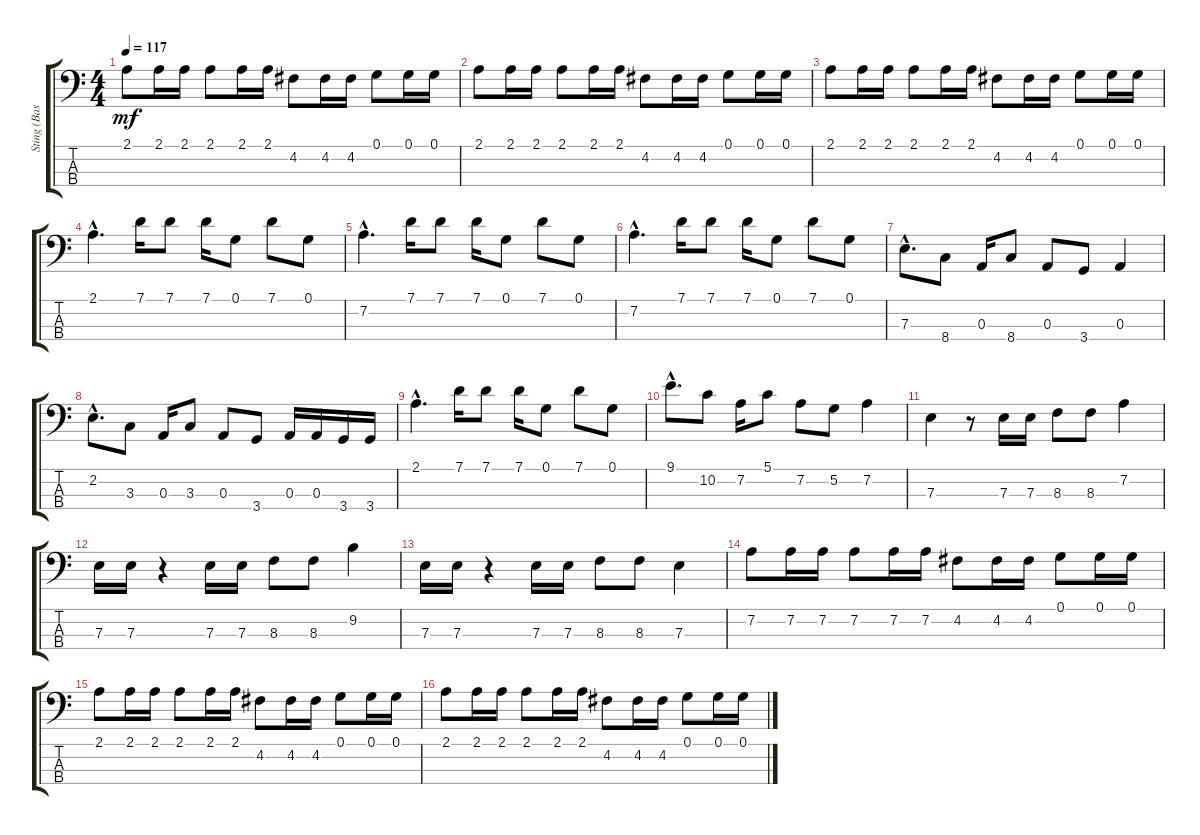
\track ("Sting (Basse)" "Sting (Bas") {instrument fretlessbass}
\staff {score tabs}
\tuning (G2 D2 A1 E1) {hide}
\ts (4 4)
\tempo 117
\clef f4
\ks c
2.1.8{dy mf} 2.1.16 2.1.16 2.1.8 2.1.16 2.1.16 4.2.8 4.2.16 4.2.16 0.1.8 0.1.16 0.1.16 |
2.1.8 2.1.16 2.1.16 2.1.8 2.1.16 2.1.16 4.2.8 4.2.16 4.2.16 0.1.8 0.1.16 0.1.16 |
2.1.8 2.1.16 2.1.16 2.1.8 2.1.16 2.1.16 4.2.8 4.2.16 4.2.16 0.1.8 0.1.16 0.1.16 |
2.1{hac}.4{d} 7.1.16 7.1.8 7.1.16 0.1.8 7.1.8 0.1.8 |
7.2{hac}.4{d} 7.1.16 7.1.8 7.1.16 0.1.8 7.1.8 0.1.8 |
7.2{hac}.4{d} 7.1.16 7.1.8 7.1.16 0.1.8 7.1.8 0.1.8 |
7.3{hac}.8{d} 8.4.8 0.3.16 8.4.8 0.3.8 3.4.8 0.3.4 |
2.2{hac}.8{d} 3.3.8 0.3.16 3.3.8 0.3.8 3.4.8 0.3.16 0.3.16 3.4.16 3.4.16 |
2.1{hac}.4{d} 7.1.16 7.1.8 7.1.16 0.1.8 7.1.8 0.1.8 |
9.1{hac}.8{d} 10.2.8 7.2.16 5.1.8 7.2.8 5.2.8 7.2.4 |
7.3.4 r.8 7.3.16 7.3.16 8.3.8 8.3.8 7.2.4 |
7.3.16 7.3.16 r.4 7.3.16 7.3.16 8.3.8 8.3.8 9.2.4 |
7.3.16 7.3.16 r.4 7.3.16 7.3.16 8.3.8 8.3.8 7.3.4 |
7.2.8 7.2.16 7.2.16 7.2.8 7.2.16 7.2.16 4.2.8 4.2.16 4.2.16 0.1.8 0.1.16 0.1.16 |
2.1.8 2.1.16 2.1.16 2.1.8 2.1.16 2.1.16 4.2.8 4.2.16 4.2.16 0.1.8 0.1.16 0.1.16 |
2.1.8 2.1.16 2.1.16 2.1.8 2.1.16 2.1.16 4.2.8 4.2.16 4.2.16 0.1.8 0.1.16 0.1.16
